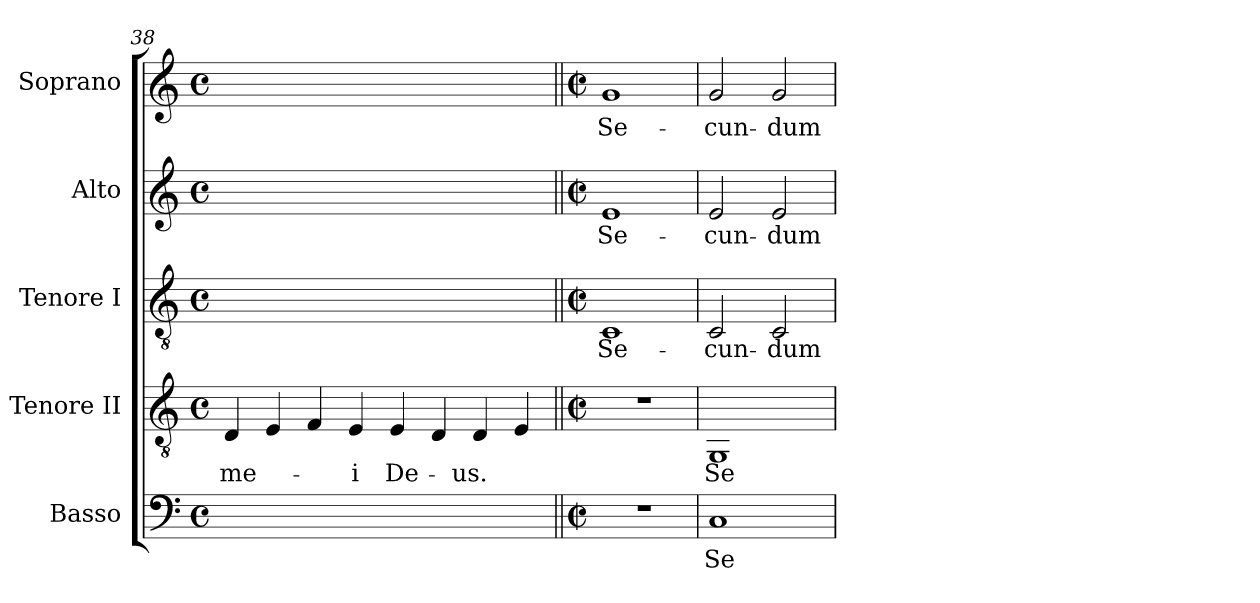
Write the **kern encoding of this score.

**kern	**text	**kern	**text	**kern	**text	**kern	**text	**kern	**text
*part5	*part5	*part4	*part4	*part3	*part3	*part2	*part2	*part1	*part1
*staff5	*staff5	*staff4	*staff4	*staff3	*staff3	*staff2	*staff2	*staff1	*staff1
*I"Basso	*	*I"Tenore II	*	*I"Tenore I	*	*I"Alto	*	*I"Soprano	*
*I'B.	*	*I'T.	*	*I'T.	*	*I'A.	*	*I'S.	*
*clefF4	*	*clefGv2	*	*clefGv2	*	*clefG2	*	*clefG2	*
*k[]	*	*k[]	*	*k[]	*	*k[]	*	*k[]	*
*C:	*	*C:	*	*C:	*	*C:	*	*C:	*
*M4/4	*	*M4/4	*	*M4/4	*	*M4/4	*	*M4/4	*
*met(c)	*	*met(c)	*	*met(c)	*	*met(c)	*	*met(c)	*
=38	=38	=38	=38	=38	=38	=38	=38	=38	=38
!LO:N:vis=1	!	!	!	!	!	!	!	!	!
!	!	!	!LO:LY:b:color=#000000	!LO:N:vis=1	!	!LO:N:vis=1	!	!LO:N:vis=1	!
1ryy	.	4Di/	me-	1ryy	.	1ryy	.	1ryy	.
.	.	4Ei/	.	.	.	.	.	.	.
.	.	4Fi/	.	.	.	.	.	.	.
!	!	!	!LO:LY:b:color=#000000	!	!	!	!	!	!
.	.	4Ei/	-i	.	.	.	.	.	.
!	!	!	!LO:LY:b:color=#000000	!	!	!	!	!	!
1ryy	.	4Ei/	De-	1ryy	.	1ryy	.	1ryy	.
.	.	4Di/	.	.	.	.	.	.	.
!	!	!	!LO:LY:b:color=#000000	!	!	!	!	!	!
.	.	4Di/	-us.	.	.	.	.	.	.
.	.	4Ei/	.	.	.	.	.	.	.
=39||	=39||	=39||	=39||	=39||	=39||	=39||	=39||	=39||	=39||
*M2/2	*	*M2/2	*	*M2/2	*	*M2/2	*	*M2/2	*
*met(c|)	*	*met(c|)	*	*met(c|)	*	*met(c|)	*	*met(c|)	*
!	!	!	!	!	!LO:LY:b:color=#000000	!	!	!	!
!	!	!	!	!	!	!	!LO:LY:b:color=#000000	!	!
!	!	!	!	!	!	!	!	!	!LO:LY:b:color=#000000
1r	.	1r	.	1Ci	Se-	1ei	Se-	1gi	Se-
=40	=40	=40	=40	=40	=40	=40	=40	=40	=40
!	!LO:LY:b:color=#000000	!	!	!	!	!	!	!	!
!	!	!	!LO:LY:b:color=#000000	!	!	!	!	!	!
!	!	!	!	!	!LO:LY:b:color=#000000	!	!	!	!
!	!	!	!	!	!	!	!LO:LY:b:color=#000000	!	!
!	!	!	!	!	!	!	!	!	!LO:LY:b:color=#000000
1Ci	Se-	1GGi	Se-	2Ci/	-cun-	2ei/	-cun-	2gi/	-cun-
!	!	!	!	!	!LO:LY:b:color=#000000	!	!	!	!
!	!	!	!	!	!	!	!LO:LY:b:color=#000000	!	!
!	!	!	!	!	!	!	!	!	!LO:LY:b:color=#000000
.	.	.	.	2Ci/	-dum	2ei/	-dum	2gi/	-dum
=	=	=	=	=	=	=	=	=	=
*-	*-	*-	*-	*-	*-	*-	*-	*-	*-
